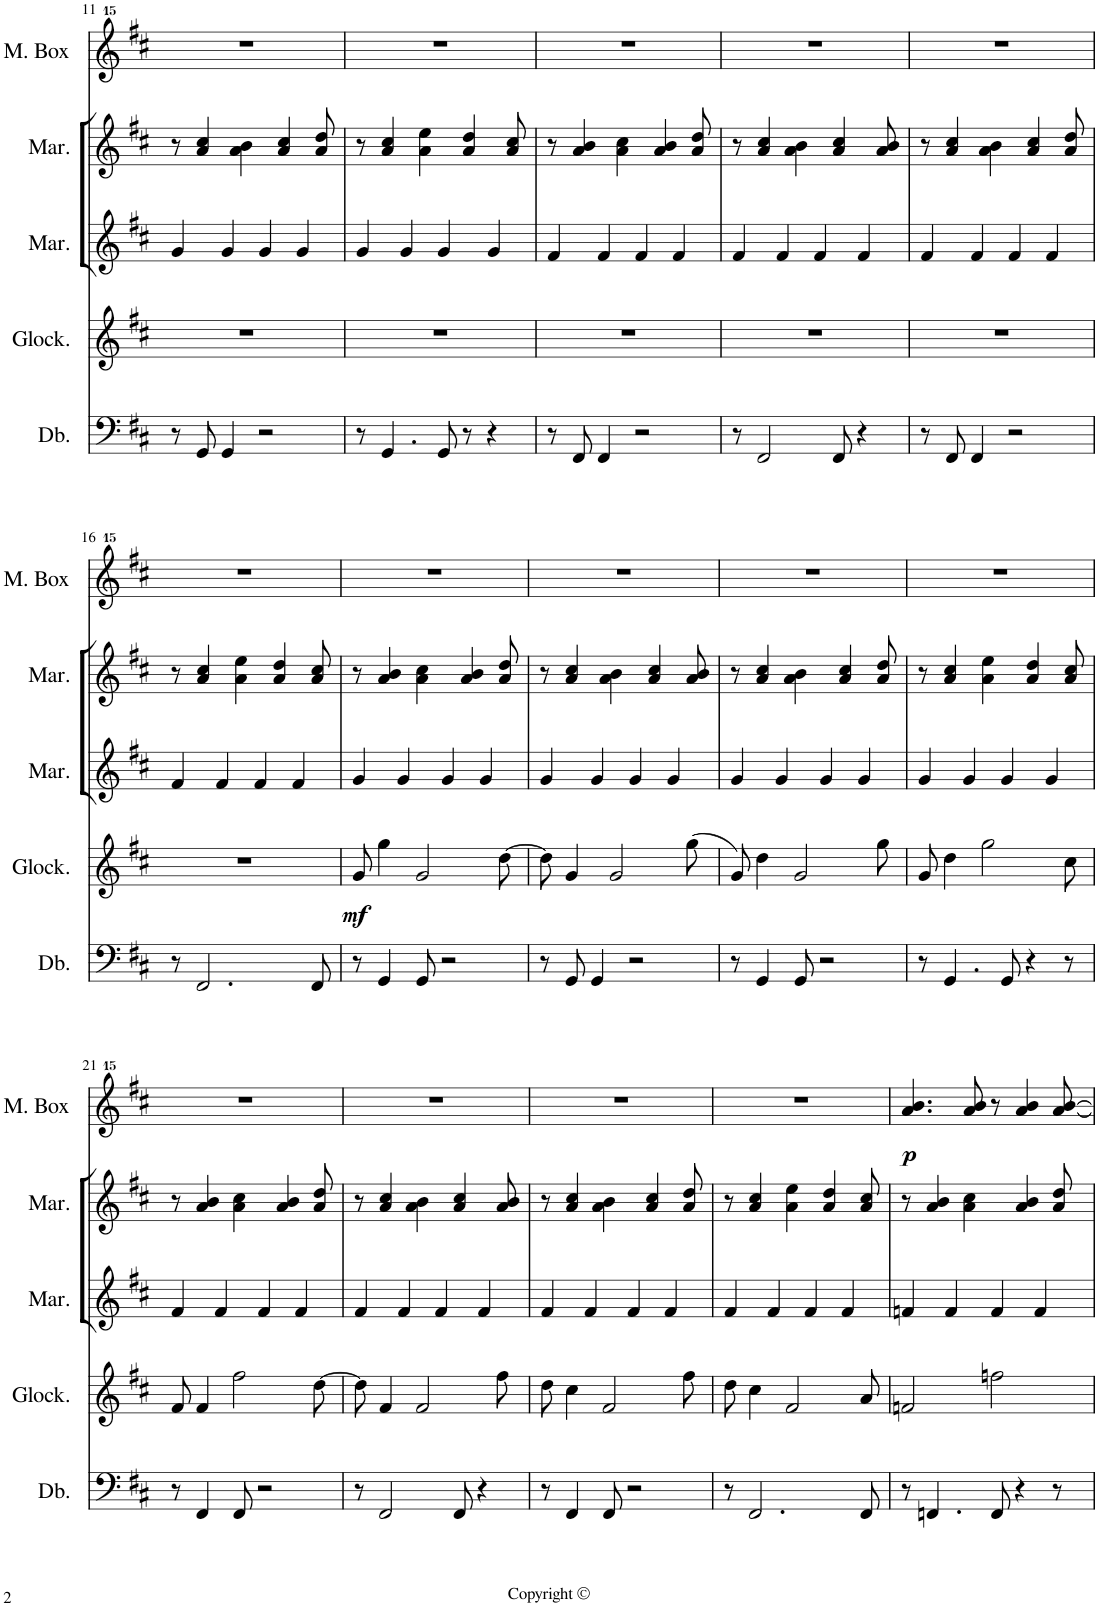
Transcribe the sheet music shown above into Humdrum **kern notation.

**kern	**kern	**dynam	**kern	**kern	**kern	**dynam
*part5	*part4	*part4	*part3	*part2	*part1	*part1
*staff5	*staff4	*staff4	*staff3	*staff2	*staff1	*staff1
*I"Double Bass	*I"Glockenspiel	*	*I"Marimba	*I"Marimba	*I"Music Box	*
*I'Db.	*I'Glock.	*	*I'Mar.	*I'Mar.	*I'M. Box	*
!!LO:PB:g=z
*clefF4	*clefG2	*	*clefG2	*clefG2	*clefG^^2	*
*Trd7c12	*Trd-14c-24	*	*	*	*	*
*k[f#c#]	*k[f#c#]	*	*k[f#c#]	*k[f#c#]	*k[f#c#]	*
*M4/4	*M4/4	*	*M4/4	*M4/4	*M4/4	*
=11	=11	=11	=11	=11	=11	=11
8r	1r	.	4g/	8r	1r	.
8GG/	.	.	.	4a/ 4cc#/	.	.
4GG/	.	.	4g/	.	.	.
.	.	.	.	4a\ 4b\	.	.
2r	.	.	4g/	.	.	.
.	.	.	.	4a/ 4cc#/	.	.
.	.	.	4g/	.	.	.
.	.	.	.	8a/ 8dd/	.	.
=12	=12	=12	=12	=12	=12	=12
8r	1r	.	4g/	8r	1r	.
4.GG/	.	.	.	4a/ 4cc#/	.	.
.	.	.	4g/	.	.	.
.	.	.	.	4a\ 4ee\	.	.
8GG/	.	.	4g/	.	.	.
8r	.	.	.	4a/ 4dd/	.	.
4r	.	.	4g/	.	.	.
.	.	.	.	8a/ 8cc#/	.	.
=13	=13	=13	=13	=13	=13	=13
8r	1r	.	4f#/	8r	1r	.
8FF#/	.	.	.	4a/ 4b/	.	.
4FF#/	.	.	4f#/	.	.	.
.	.	.	.	4a\ 4cc#\	.	.
2r	.	.	4f#/	.	.	.
.	.	.	.	4a/ 4b/	.	.
.	.	.	4f#/	.	.	.
.	.	.	.	8a/ 8dd/	.	.
=14	=14	=14	=14	=14	=14	=14
8r	1r	.	4f#/	8r	1r	.
2FF#/	.	.	.	4a/ 4cc#/	.	.
.	.	.	4f#/	.	.	.
.	.	.	.	4a\ 4b\	.	.
.	.	.	4f#/	.	.	.
8FF#/	.	.	.	4a/ 4cc#/	.	.
4r	.	.	4f#/	.	.	.
.	.	.	.	8a/ 8b/	.	.
=15	=15	=15	=15	=15	=15	=15
8r	1r	.	4f#/	8r	1r	.
8FF#/	.	.	.	4a/ 4cc#/	.	.
4FF#/	.	.	4f#/	.	.	.
.	.	.	.	4a\ 4b\	.	.
2r	.	.	4f#/	.	.	.
.	.	.	.	4a/ 4cc#/	.	.
.	.	.	4f#/	.	.	.
.	.	.	.	8a/ 8dd/	.	.
!!LO:LB:g=z
=16	=16	=16	=16	=16	=16	=16
8r	1r	.	4f#/	8r	1r	.
2.FF#/	.	.	.	4a/ 4cc#/	.	.
.	.	.	4f#/	.	.	.
.	.	.	.	4a\ 4ee\	.	.
.	.	.	4f#/	.	.	.
.	.	.	.	4a/ 4dd/	.	.
.	.	.	4f#/	.	.	.
8FF#/	.	.	.	8a/ 8cc#/	.	.
=17	=17	=17	=17	=17	=17	=17
!	!	!LO:DY:b	!	!	!	!
8r	8g/	mf	4g/	8r	1r	.
4GG/	4gg\	.	.	4a/ 4b/	.	.
.	.	.	4g/	.	.	.
8GG/	2g/	.	.	4a\ 4cc#\	.	.
2r	.	.	4g/	.	.	.
.	.	.	.	4a/ 4b/	.	.
.	.	.	4g/	.	.	.
.	[8dd\	.	.	8a/ 8dd/	.	.
=18	=18	=18	=18	=18	=18	=18
8r	8dd\]	.	4g/	8r	1r	.
8GG/	4g/	.	.	4a/ 4cc#/	.	.
4GG/	.	.	4g/	.	.	.
.	2g/	.	.	4a\ 4b\	.	.
2r	.	.	4g/	.	.	.
.	.	.	.	4a/ 4cc#/	.	.
.	.	.	4g/	.	.	.
.	(8gg\	.	.	8a/ 8b/	.	.
=19	=19	=19	=19	=19	=19	=19
8r	8g/)	.	4g/	8r	1r	.
4GG/	4dd\	.	.	4a/ 4cc#/	.	.
.	.	.	4g/	.	.	.
8GG/	2g/	.	.	4a\ 4b\	.	.
2r	.	.	4g/	.	.	.
.	.	.	.	4a/ 4cc#/	.	.
.	.	.	4g/	.	.	.
.	8gg\	.	.	8a/ 8dd/	.	.
=20	=20	=20	=20	=20	=20	=20
8r	8g/	.	4g/	8r	1r	.
4.GG/	4dd\	.	.	4a/ 4cc#/	.	.
.	.	.	4g/	.	.	.
.	2gg\	.	.	4a\ 4ee\	.	.
8GG/	.	.	4g/	.	.	.
4r	.	.	.	4a/ 4dd/	.	.
.	.	.	4g/	.	.	.
8r	8cc#\	.	.	8a/ 8cc#/	.	.
!!LO:LB:g=z
=21	=21	=21	=21	=21	=21	=21
8r	8f#/	.	4f#/	8r	1r	.
4FF#/	4f#/	.	.	4a/ 4b/	.	.
.	.	.	4f#/	.	.	.
8FF#/	2ff#\	.	.	4a\ 4cc#\	.	.
2r	.	.	4f#/	.	.	.
.	.	.	.	4a/ 4b/	.	.
.	.	.	4f#/	.	.	.
.	[8dd\	.	.	8a/ 8dd/	.	.
=22	=22	=22	=22	=22	=22	=22
8r	8dd\]	.	4f#/	8r	1r	.
2FF#/	4f#/	.	.	4a/ 4cc#/	.	.
.	.	.	4f#/	.	.	.
.	2f#/	.	.	4a\ 4b\	.	.
.	.	.	4f#/	.	.	.
8FF#/	.	.	.	4a/ 4cc#/	.	.
4r	.	.	4f#/	.	.	.
.	8ff#\	.	.	8a/ 8b/	.	.
=23	=23	=23	=23	=23	=23	=23
8r	8dd\	.	4f#/	8r	1r	.
4FF#/	4cc#\	.	.	4a/ 4cc#/	.	.
.	.	.	4f#/	.	.	.
8FF#/	2f#/	.	.	4a\ 4b\	.	.
2r	.	.	4f#/	.	.	.
.	.	.	.	4a/ 4cc#/	.	.
.	.	.	4f#/	.	.	.
.	8ff#\	.	.	8a/ 8dd/	.	.
=24	=24	=24	=24	=24	=24	=24
8r	8dd\	.	4f#/	8r	1r	.
2.FF#/	4cc#\	.	.	4a/ 4cc#/	.	.
.	.	.	4f#/	.	.	.
.	2f#/	.	.	4a\ 4ee\	.	.
.	.	.	4f#/	.	.	.
.	.	.	.	4a/ 4dd/	.	.
.	.	.	4f#/	.	.	.
8FF#/	8a/	.	.	8a/ 8cc#/	.	.
=25	=25	=25	=25	=25	=25	=25
!	!	!	!	!	!	!LO:DY:b
8r	2fn/	.	4fn/	8r	4.aaa/ 4.bbb/	p
4.FFn/	.	.	.	4a/ 4b/	.	.
.	.	.	4f/	.	.	.
.	.	.	.	4a\ 4cc#\	8aaa/ 8bbb/	.
8FF/	2ffn\	.	4f/	.	8r	.
4r	.	.	.	4a/ 4b/	4aaa/ 4bbb/	.
.	.	.	4f/	.	.	.
8r	.	.	.	8a/ 8dd/	[8aaa/ [8bbb/	.
=	=	=	=	=	=	=
*-	*-	*-	*-	*-	*-	*-
